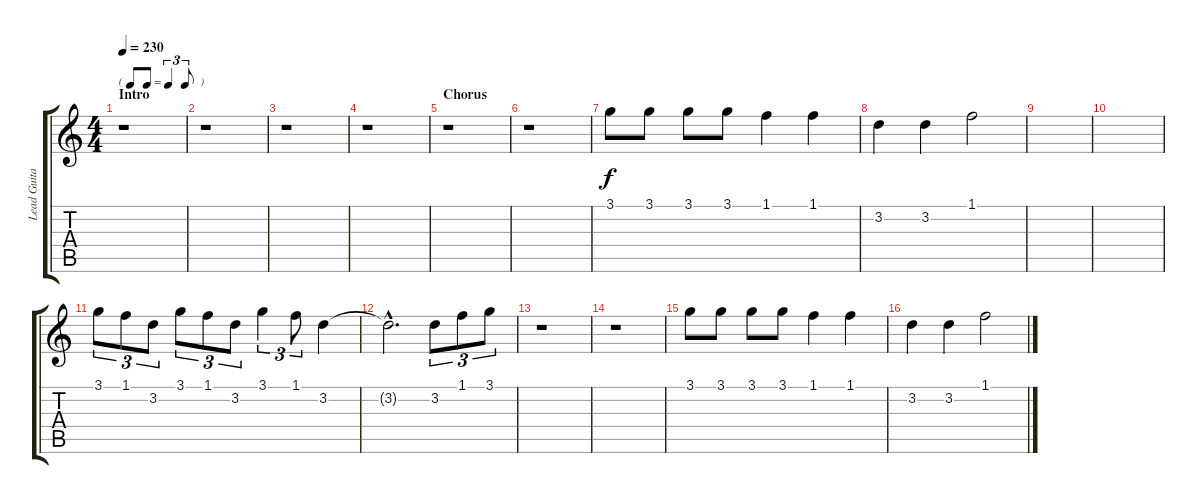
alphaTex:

\track ("Lead Guitar" "Lead Guita") {instrument distortionguitar}
\staff {score tabs}
\tuning (E4 B3 G3 D3 A2 E2) {hide}
\ts (4 4)
\tf triplet8th
\section ("" "Intro")
\tempo 230
\clef g2
\ks c
r.1{dy f instrument distortionguitar} |
r.1 |
r.1 |
r.1 |
\section ("" "Chorus")
r.1 |
r.1 |
3.1.8 3.1.8 3.1.8 3.1.8 1.1.4 1.1.4 |
3.2.4 3.2.4 1.1.2 |
|
|
3.1.8{tu (3 2)} 1.1.8{tu (3 2)} 3.2.8{tu (3 2)} 3.1.8{tu (3 2)} 1.1.8{tu (3 2)} 3.2.8{tu (3 2)} 3.1.4{tu (3 2)} 1.1.8{tu (3 2)} 3.2.4 |
3.2{hac t}.2{d} 3.2.8{tu (3 2)} 1.1.8{tu (3 2)} 3.1.8{tu (3 2)} |
r.1 |
r.1 |
3.1.8 3.1.8 3.1.8 3.1.8 1.1.4 1.1.4 |
3.2.4 3.2.4 1.1.2
